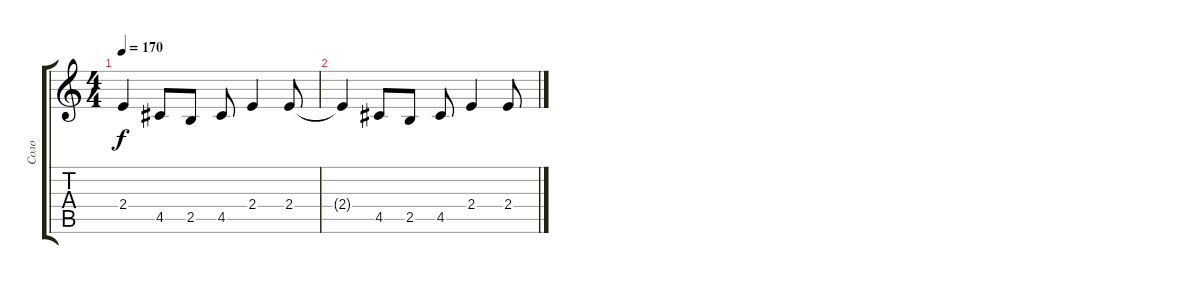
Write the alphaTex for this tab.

\track ("Соло" "Соло") {instrument overdrivenguitar}
\staff {score tabs}
\tuning (E4 B3 G3 D3 A2 E2) {hide}
\ts (4 4)
\tempo 170
\clef g2
\ks c
2.4.4{dy f} 4.5.8 2.5.8 4.5.8 2.4.4 2.4.8 |
2.4{t}.4 4.5.8 2.5.8 4.5.8 2.4.4 2.4.8
